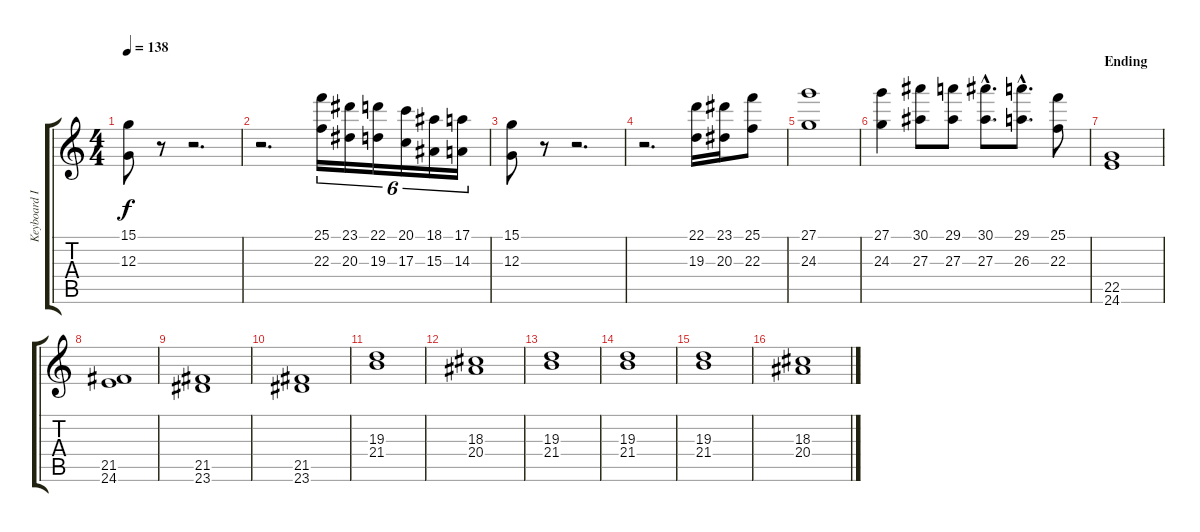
\track ("Keyboard II" "Keyboard I") {instrument synthstrings1}
\staff {score tabs}
\tuning (E4 B3 G3 D3 A2 E2) {hide}
\ts (4 4)
\tempo 138
\clef g2
\ks c
(15.1 12.3).8{dy f} r.8 r.2{d} |
r.2{d} (25.1 22.3).16{tu (6 4)} (23.1 20.3).16{tu (6 4)} (22.1 19.3).16{tu (6 4)} (20.1 17.3).16{tu (6 4)} (18.1 15.3).16{tu (6 4)} (17.1 14.3).16{tu (6 4)} |
(15.1 12.3).8 r.8 r.2{d} |
r.2{d} (22.1 19.3).16 (23.1 20.3).16 (25.1 22.3).8 |
(27.1 24.3).1 |
(27.1 24.3).4 (30.1 27.3).8 (29.1 27.3).8 (30.1{hac} 27.3{hac}).8{d} (29.1{hac} 26.3{hac}).8{d} (25.1 22.3).8 |
\section ("" "Ending")
(22.5 24.6).1 |
(21.5 24.6).1 |
(21.5 23.6).1 |
(21.5 23.6).1 |
(19.3 21.4).1 |
(18.3 20.4).1 |
(19.3 21.4).1 |
(19.3 21.4).1 |
(19.3 21.4).1 |
(18.3 20.4).1
